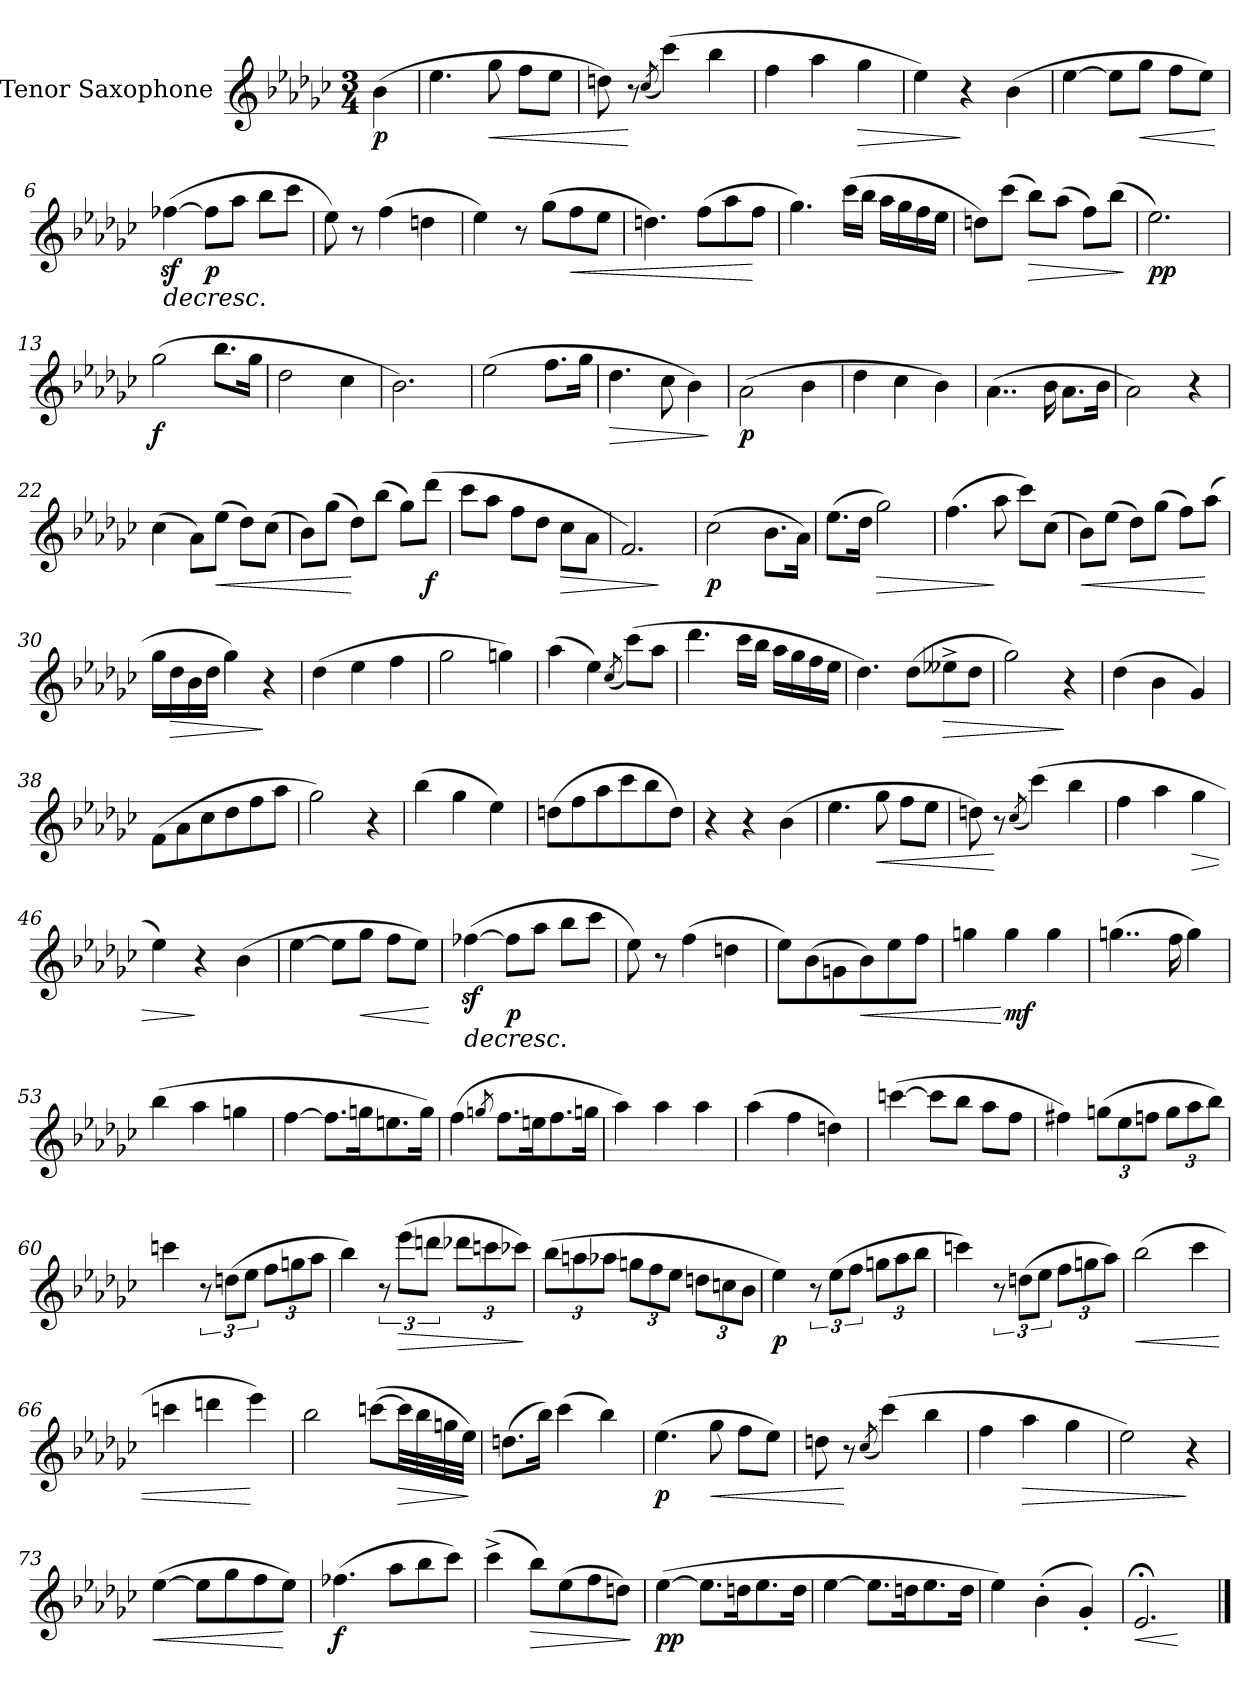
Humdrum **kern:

**kern	**dynam
*part1	*part1
*staff1	*staff1
*I"Tenor Saxophone	*
*I'T. Sax.	*
*clefG2	*
*ITrd8c14	*
*k[b-e-a-d-g-c-]	*
*M3/4	*
*MM70	*
=	=
!	!LO:DY:b
(4B-\	p
=1	=1
4.e-\	.
!	!LO:HP:b
8g-\	<
8f\L	.
8e-\J	.
=2	=2
8dn\)	.
8r	[
(8qc-/	.
(4cc-\)	.
4b-\	.
=3	=3
4f\	.
4a-\	.
!	!LO:HP:b
4g-\	>
=4	=4
4e-\)	.
4r	]
(4B-\	.
=5	=5
[4e-\	.
8e-\L]	.
!	!LO:HP:b
8g-\J	<
8f\L	.
8e-\J)	.
.	[
=6	=6
!	!LO:HP:b
([4f-Xz<\	>
!	!LO:DY:b
8f-\L]	p
8a-\J	]
8b-\L	.
8cc-\J	.
=7	=7
8e-\)	.
8r	.
(4f\	.
4dn\	.
!!LO:LB:g=z
=8	=8
4e-\)	.
8r	.
(8g-\L	.
!	!LO:HP:b
8f\	<
8e-\J	.
=9	=9
4.dn\)	.
(8f\L	.
8a-\	.
8f\J	[
=10	=10
4.g-\)	.
(16cc-\LL	.
16b-\JJ	.
16a-\LL	.
16g-\	.
16f\	.
16e-\JJ	.
=11	=11
8dn\L)	.
(8cc-\J	.
!	!LO:HP:b
8b-\L)	>
(8a-\J	.
8f\L)	.
(8b-\J	.
.	]
=12	=12
!	!LO:DY:b
2.e-\)	pp
=13	=13
!	!LO:DY:b
(2g-\	f
8.b-\L	.
16g-\Jk	.
=14	=14
2d-\	.
4c-\	.
=15	=15
2.B-\)	.
!!LO:LB:g=z
=16	=16
(2e-\	.
8.f\L	.
16g-\Jk	.
=17	=17
!	!LO:HP:b
4.d-\	>
8c-\	.
4B-\)	.
.	]
=18	=18
!	!LO:DY:b
(2A-\	p
4B-\	.
=19	=19
4d-\	.
4c-\	.
4B-\)	.
=20	=20
(4..A-\	.
16B-\	.
8.A-\L	.
16B-\Jk	.
=21	=21
2A-\)	.
4r	.
=22	=22
(4c-\	.
8A-\L)	.
!	!LO:HP:b
(8e-\J	<
8d-\L)	.
(8c-\J	.
=23	=23
8B-\L)	.
(8g-\J	.
8d-\L)	[
(8b-\J	.
8g-\L)	.
!	!LO:DY:b
(8dd-\J	f
!!LO:LB:g=z
=24	=24
8cc-\L	.
8a-\J	.
8f\L	.
8d-\J	.
!	!LO:HP:b
8c-\L	>
8A-\J	.
=25	=25
2.F/)	.
.	]
=26	=26
!	!LO:DY:b
(2c-\	p
8.B-\L	.
16A-\Jk)	.
=27	=27
(8.e-\L	.
16d-\Jk	.
!	!LO:HP:b
2g-\)	>
=28	=28
(4.f\	.
8a-\	]
8cc-\L)	.
(8c-\J	.
=29	=29
!	!LO:HP:b
8B-\L)	<
(8e-\J	.
8d-\L)	.
(8g-\J	.
8f\L)	.
(8a-\J	[
=30	=30
16g-\LL	.
!	!LO:HP:b
16d-\	>
16B-\	.
16d-\JJ	.
4g-\)	.
4r	]
=31	=31
(4d-\	.
4e-\	.
4f\	.
!!LO:LB:g=z
=32	=32
2g-\	.
4gn\)	.
=33	=33
(4a-\	.
4e-\)	.
(>8qc-/	.
(8cc-\L)	.
8a-\J	.
=34	=34
4.dd-\	.
16cc-\LL	.
16b-\JJ	.
16a-\LL	.
16g-\	.
16f\	.
16e-\JJ	.
=35	=35
4.d-\)	.
(8d-\L	.
!	!LO:HP:b
8e--X^\	>
8d-\J	.
=36	=36
2g-\)	.
4r	]
=37	=37
(4d-\	.
4B-\	.
4G-/)	.
=38	=38
(8F\L	.
8A-\	.
8c-\	.
8d-\	.
8f\	.
8a-\J	.
=39	=39
2g-\)	.
4r	.
!!LO:LB:g=z
=40	=40
(4b-\	.
4g-\	.
4e-\)	.
=41	=41
(8dn\L	.
8f\	.
8a-\	.
8cc-\	.
8b-\	.
8d\J)	.
=42	=42
4r	.
4r	.
(4B-\	.
=43	=43
4.e-\	.
!	!LO:HP:b
8g-\	<
8f\L	.
8e-\J	.
=44	=44
8dn\)	.
8r	[
(8qc-/	.
(4cc-\)	.
4b-\	.
=45	=45
4f\	.
4a-\	.
!	!LO:HP:b
4g-\	>
=46	=46
4e-\)	.
4r	]
(4B-\	.
=47	=47
[4e-\	.
8e-\L]	.
!	!LO:HP:b
8g-\J	<
8f\L	.
8e-\J)	.
.	[
!!LO:LB:g=z
=48	=48
!	!LO:HP:b
([4f-Xz<\	>
!	!LO:DY:b
8f-\L]	p
8a-\J	]
8b-\L	.
8cc-\J	.
=49	=49
8e-\)	.
8r	.
(4f\	.
4dn\	.
=50	=50
8e-\L)	.
(8B-\	.
8Gn\	.
!	!LO:HP:b
8B-\)	<
8e-\	.
8f\J	.
=51	=51
4gn\	.
!	!LO:DY:n=1:b
4g\	[ mf
4g\	.
=52	=52
(4..gn\	.
16f\	.
4g\)	.
=53	=53
(4b-\	.
4a-\	.
4gn\	.
=54	=54
[4f\	.
8.f\L]	.
16gn\K	.
8.en\	.
16g\Jk)	.
!!LO:LB:g=z
=55	=55
(4f\	.
8qgn/	.
8.f\L	.
16en\K	.
8.f\	.
16g\Jk	.
=56	=56
4a-\)	.
4a-\	.
4a-\	.
=57	=57
(4a-\	.
4f\	.
4dn\)	.
=58	=58
([4ccn\	.
8cc\L]	.
8b-\J	.
8a-\L	.
8f\J	.
=59	=59
4f#X\)	.
*Xbrackettup	*
(12gn\L	.
12e-\	.
12fn\J	.
12g\L	.
12a-\	.
12b-\J)	.
=60	=60
4ccn\	.
*brackettup	*
12r	.
(12dn\L	.
12e-\J	.
*Xbrackettup	*
12f\L	.
12gn\	.
12a-\J	.
!!LO:LB:g=z
=61	=61
4b-\)	.
*brackettup	*
12r	.
!	!LO:HP:b
(12ee-\L	>
12ddn\J	.
*Xbrackettup	*
12dd-X\L	.
12ccn\	.
12cc-X\J)	.
.	]
=62	=62
(12b-\L	.
12an\	.
12a-X\J	.
12gn\L	.
12f\	.
12e-\J	.
12dn\L	.
12cn\	.
12B-\J	.
=63	=63
!	!LO:DY:b
4e-\)	p
*brackettup	*
12r	.
(12e-\L	.
12f\J	.
*Xbrackettup	*
12gn\L	.
12a-\	.
12b-\J	.
=64	=64
4ccn\)	.
*brackettup	*
12r	.
(12dn\L	.
12e-\J	.
*Xbrackettup	*
12f\L	.
12gn\	.
12a-\J)	.
=65	=65
!	!LO:HP:b
(2b-\	<
4cc-\	.
!!LO:PB:g=z
=66	=66
4ccn\	.
4ddn\	.
4ee-\)	[
=67	=67
2b-\	.
([8ccn\L	.
!	!LO:HP:b
32cc\LL]	>
32b-\	.
32gn\	.
32e-\JJJ)	.
.	]
=68	=68
(8.dn\L	.
16b-\Jk)	.
(4cc-\	.
4b-\)	.
=69	=69
!	!LO:DY:b
(4.e-\	p
!	!LO:HP:b
8g-\	<
8f\L	.
8e-\J)	.
=70	=70
8dn\	.
8r	[
(8qc-/	.
(4cc-\)	.
4b-\	.
=71	=71
4f\	.
!	!LO:HP:b
4a-\	>
4g-\	.
=72	=72
2e-\)	.
4r	]
!!LO:LB:g=z
=73	=73
!	!LO:HP:b
([4e-\	<
8e-\L]	.
8g-\	.
8f\	.
8e-\J)	[
=74	=74
!	!LO:DY:b
(4.f-X\	f
8a-\L	.
8b-\	.
8cc-\J)	.
=75	=75
(4cc-^\	.
!	!LO:HP:b
8b-\L)	>
(8e-\	.
8f\	.
8dn\J)	.
.	]
=76	=76
!	!LO:DY:b
([4e-\	pp
8.e-\L]	.
16dn\K	.
8.e-\	.
16d\Jk	.
=77	=77
[4e-\	.
8.e-\L]	.
16dn\K	.
8.e-\	.
16d\Jk	.
=78	=78
4e-\)	.
(4B-'\	.
4G-'/)	.
=79	=79
!	!LO:HP:b
!	!LO:HP:n=1:b
2.E-;</	< >
.	[ ]
==	==
*-	*-
